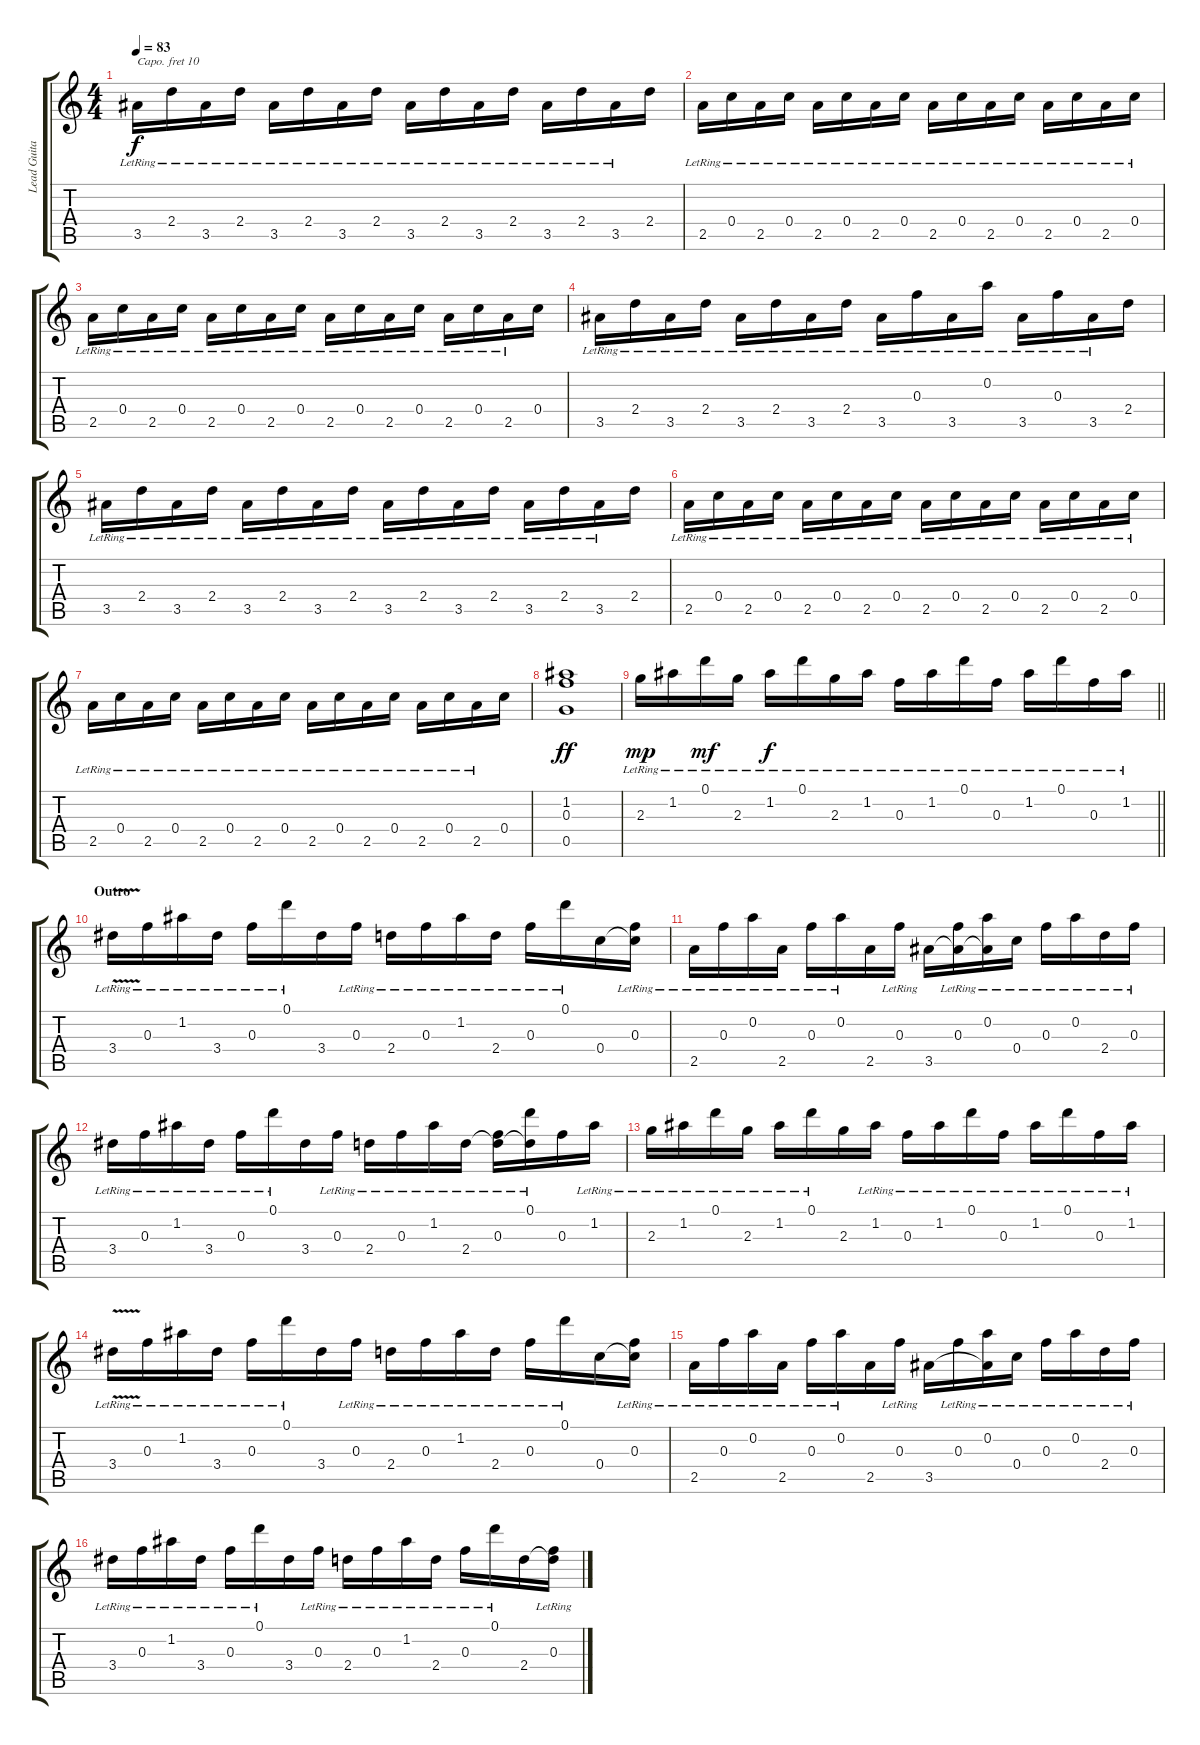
\track ("Lead Guitar (Erlend)" "Lead Guita") {instrument acousticguitarnylon}
\staff {score tabs}
\capo 10
\tuning (E4 B3 G3 D3 A2 E2) {hide}
\ts (4 4)
\tempo 83
\clef g2
\ks c
3.5{lr}.16{dy f} 2.4{lr}.16 3.5{lr}.16 2.4{lr}.16 3.5{lr}.16 2.4{lr}.16 3.5{lr}.16 2.4{lr}.16 3.5{lr}.16 2.4{lr}.16 3.5{lr}.16 2.4{lr}.16 3.5{lr}.16 2.4{lr}.16 3.5{lr}.16 2.4.16 |
2.5{lr}.16 0.4{lr}.16 2.5{lr}.16 0.4{lr}.16 2.5{lr}.16 0.4{lr}.16 2.5{lr}.16 0.4{lr}.16 2.5{lr}.16 0.4{lr}.16 2.5{lr}.16 0.4{lr}.16 2.5{lr}.16 0.4{lr}.16 2.5{lr}.16 0.4{lr}.16 |
2.5{lr}.16 0.4{lr}.16 2.5{lr}.16 0.4{lr}.16 2.5{lr}.16 0.4{lr}.16 2.5{lr}.16 0.4{lr}.16 2.5{lr}.16 0.4{lr}.16 2.5{lr}.16 0.4{lr}.16 2.5{lr}.16 0.4{lr}.16 2.5{lr}.16 0.4.16 |
3.5{lr}.16 2.4{lr}.16 3.5{lr}.16 2.4{lr}.16 3.5{lr}.16 2.4{lr}.16 3.5{lr}.16 2.4{lr}.16 3.5{lr}.16 0.3{lr}.16 3.5{lr}.16 0.2{lr}.16 3.5{lr}.16 0.3{lr}.16 3.5{lr}.16 2.4.16 |
3.5{lr}.16 2.4{lr}.16 3.5{lr}.16 2.4{lr}.16 3.5{lr}.16 2.4{lr}.16 3.5{lr}.16 2.4{lr}.16 3.5{lr}.16 2.4{lr}.16 3.5{lr}.16 2.4{lr}.16 3.5{lr}.16 2.4{lr}.16 3.5{lr}.16 2.4.16 |
2.5{lr}.16 0.4{lr}.16 2.5{lr}.16 0.4{lr}.16 2.5{lr}.16 0.4{lr}.16 2.5{lr}.16 0.4{lr}.16 2.5{lr}.16 0.4{lr}.16 2.5{lr}.16 0.4{lr}.16 2.5{lr}.16 0.4{lr}.16 2.5{lr}.16 0.4{lr}.16 |
2.5{lr}.16 0.4{lr}.16 2.5{lr}.16 0.4{lr}.16 2.5{lr}.16 0.4{lr}.16 2.5{lr}.16 0.4{lr}.16 2.5{lr}.16 0.4{lr}.16 2.5{lr}.16 0.4{lr}.16 2.5{lr}.16 0.4{lr}.16 2.5{lr}.16 0.4.16 |
(1.2 0.3 0.5).1{dy ff} |
\barLineRight lightlight
2.3{lr}.16{dy mp} 1.2{lr}.16 0.1{lr}.16{dy mf} 2.3{lr}.16 1.2{lr}.16{dy f} 0.1{lr}.16 2.3{lr}.16 1.2{lr}.16 0.3{lr}.16 1.2{lr}.16 0.1{lr}.16 0.3{lr}.16 1.2{lr}.16 0.1{lr}.16 0.3{lr}.16 1.2{lr}.16 |
\section ("" "Outro")
3.4{v lr}.16 0.3{lr}.16 1.2{lr}.16 3.4{lr}.16 0.3{lr}.16 0.1{lr}.16 3.4.16 0.3{lr}.16 2.4{lr}.16 0.3{lr}.16 1.2{lr}.16 2.4{lr}.16 0.3{lr}.16 0.1{lr}.16 0.4.16 (0.3{lr} 0.4{t}).16 |
2.5{lr}.16 0.3{lr}.16 0.2{lr}.16 2.5{lr}.16 0.3{lr}.16 0.2{lr}.16 2.5.16 0.3{lr}.16 3.5.16 (0.3{lr} 3.5{t}).16 (0.2{lr} 3.5{t}).16 0.4{lr}.16 0.3{lr}.16 0.2{lr}.16 2.4{lr}.16 0.3{lr}.16 |
3.4{lr}.16 0.3{lr}.16 1.2{lr}.16 3.4{lr}.16 0.3{lr}.16 0.1{lr}.16 3.4.16 0.3{lr}.16 2.4{lr}.16 0.3{lr}.16 1.2{lr}.16 2.4{lr}.16 (0.3{lr} 2.4{t}).16 (0.1{lr} 2.4{t}).16 0.3.16 1.2{lr}.16 |
2.3{lr}.16 1.2{lr}.16 0.1{lr}.16 2.3{lr}.16 1.2{lr}.16 0.1{lr}.16 2.3.16 1.2{lr}.16 0.3{lr}.16 1.2{lr}.16 0.1{lr}.16 0.3{lr}.16 1.2{lr}.16 0.1{lr}.16 0.3{lr}.16 1.2{lr}.16 |
3.4{v lr}.16 0.3{lr}.16 1.2{lr}.16 3.4{lr}.16 0.3{lr}.16 0.1{lr}.16 3.4.16 0.3{lr}.16 2.4{lr}.16 0.3{lr}.16 1.2{lr}.16 2.4{lr}.16 0.3{lr}.16 0.1{lr}.16 0.4.16 (0.3{lr} 0.4{t}).16 |
2.5{lr}.16 0.3{lr}.16 0.2{lr}.16 2.5{lr}.16 0.3{lr}.16 0.2{lr}.16 2.5.16 0.3{lr}.16 3.5.16 0.3{lr}.16 (0.2{lr} 3.5{t}).16 0.4{lr}.16 0.3{lr}.16 0.2{lr}.16 2.4{lr}.16 0.3{lr}.16 |
3.4{lr}.16 0.3{lr}.16 1.2{lr}.16 3.4{lr}.16 0.3{lr}.16 0.1{lr}.16 3.4.16 0.3{lr}.16 2.4{lr}.16 0.3{lr}.16 1.2{lr}.16 2.4{lr}.16 0.3{lr}.16 0.1{lr}.16 2.4.16 (0.3{lr} 2.4{t}).16
